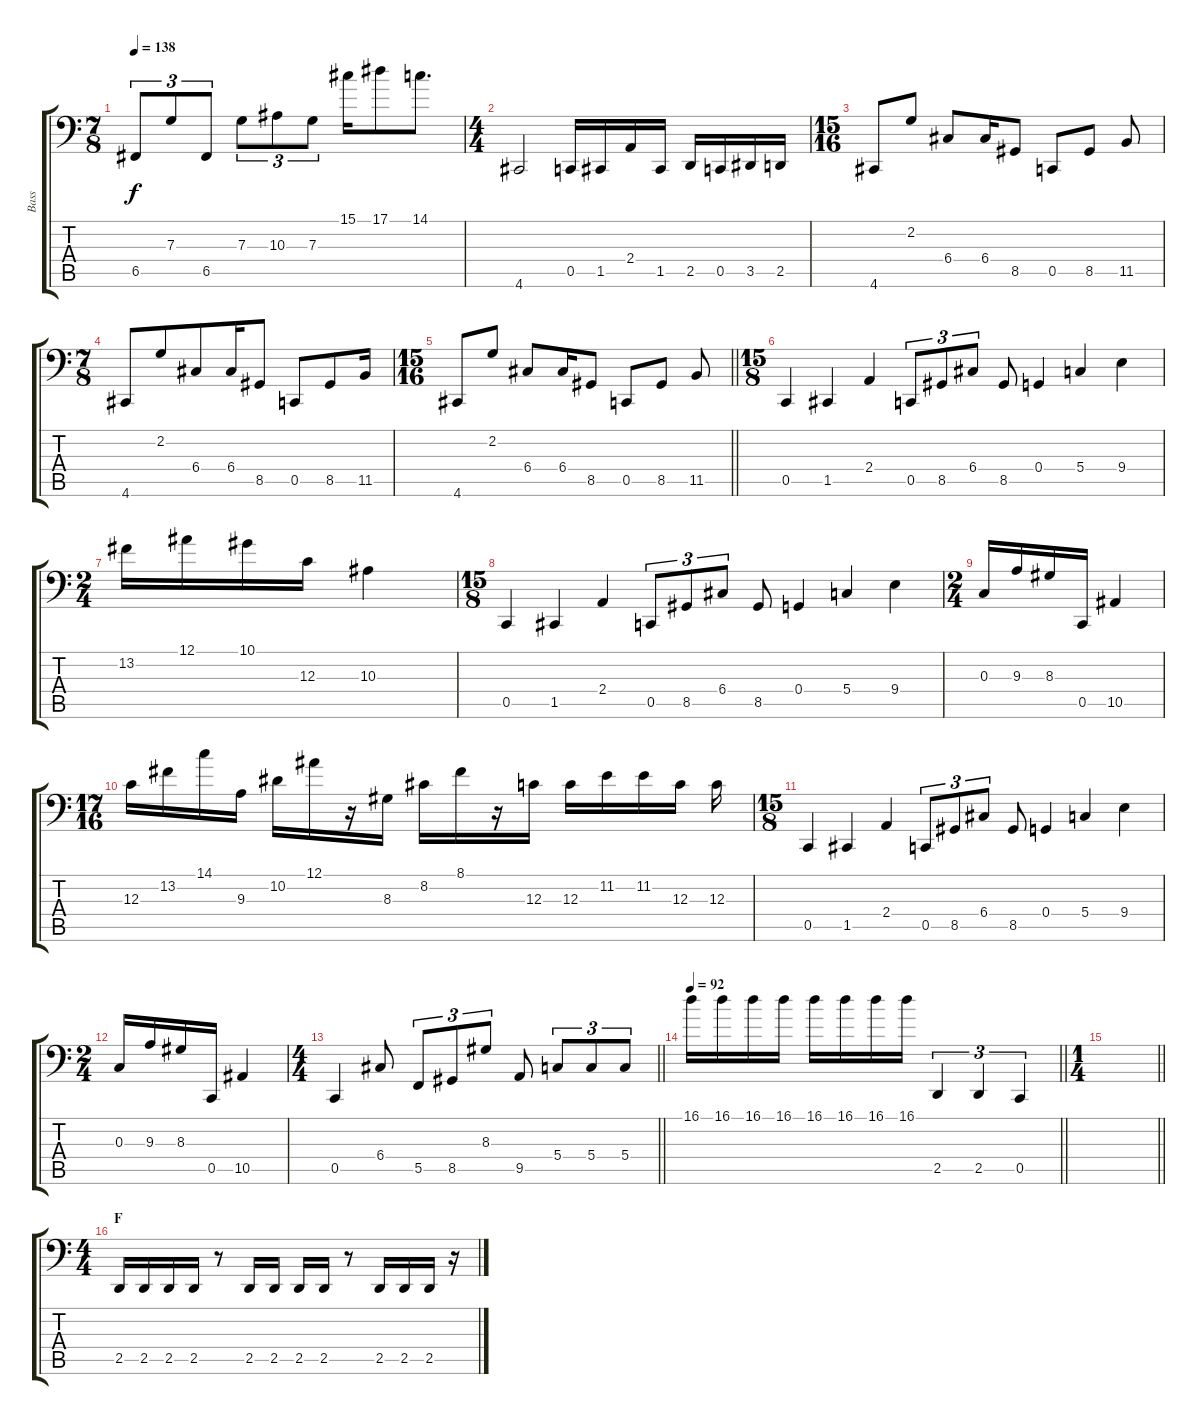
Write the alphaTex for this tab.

\track ("Bass" "Bass") {instrument electricbasspick}
\staff {score tabs}
\tuning (Bb2 F2 C2 G1 C1 A0) {hide}
\ts (7 8)
\tempo 138
\clef f4
\ks c
6.5.8{tu (3 2) dy f} 7.3.8{tu (3 2)} 6.5.8{tu (3 2)} 7.3.8{tu (3 2)} 10.3.8{tu (3 2)} 7.3.8{tu (3 2)} 15.1.16 17.1.8 14.1.8{d} |
\ts (4 4)
4.6.2 0.5.16 1.5.16 2.4.16 1.5.16 2.5.16 0.5.16 3.5.16 2.5.16 |
\ts (15 16)
4.6.8 2.2.8 6.4.8 6.4.16 8.5.8 0.5.8 8.5.8 11.5.8 |
\ts (7 8)
4.6.8 2.2.8 6.4.8 6.4.16 8.5.8 0.5.8 8.5.8 11.5.16 |
\ts (15 16)
\barLineRight lightlight
4.6.8 2.2.8 6.4.8 6.4.16 8.5.8 0.5.8 8.5.8 11.5.8 |
\ts (15 8)
0.5.4 1.5.4 2.4.4 0.5.8{tu (3 2)} 8.5.8{tu (3 2)} 6.4.8{tu (3 2)} 8.5.8 0.4.4 5.4.4 9.4.4 |
\ts (2 4)
13.2.16 12.1.16 10.1.16 12.3.16 10.3.4 |
\ts (15 8)
0.5.4 1.5.4 2.4.4 0.5.8{tu (3 2)} 8.5.8{tu (3 2)} 6.4.8{tu (3 2)} 8.5.8 0.4.4 5.4.4 9.4.4 |
\ts (2 4)
0.3.16 9.3.16 8.3.16 0.5.16 10.5.4 |
\ts (17 16)
12.3.16 13.2.16 14.1.16 9.3.16 10.2.16 12.1.16 r.16 8.3.16 8.2.16 8.1.16 r.16 12.3.16 12.3.16 11.2.16 11.2.16 12.3.16 12.3.16 |
\ts (15 8)
0.5.4 1.5.4 2.4.4 0.5.8{tu (3 2)} 8.5.8{tu (3 2)} 6.4.8{tu (3 2)} 8.5.8 0.4.4 5.4.4 9.4.4 |
\ts (2 4)
0.3.16 9.3.16 8.3.16 0.5.16 10.5.4 |
\ts (4 4)
\barLineRight lightlight
0.5.4 6.4.8 5.5.8{tu (3 2)} 8.5.8{tu (3 2)} 8.3.8{tu (3 2)} 9.5.8 5.4.8{tu (3 2)} 5.4.8{tu (3 2)} 5.4.8{tu (3 2)} |
\tempo 92
\barLineRight lightlight
16.1.16 16.1.16 16.1.16 16.1.16 16.1.16 16.1.16 16.1.16 16.1.16 2.5.4{tu (3 2)} 2.5.4{tu (3 2)} 0.5.4{tu (3 2)} |
\ts (1 4)
\barLineRight lightlight
|
\ts (4 4)
\section ("" "F")
2.5.16 2.5.16 2.5.16 2.5.16 r.8 2.5.16 2.5.16 2.5.16 2.5.16 r.8 2.5.16 2.5.16 2.5.16 r.16
